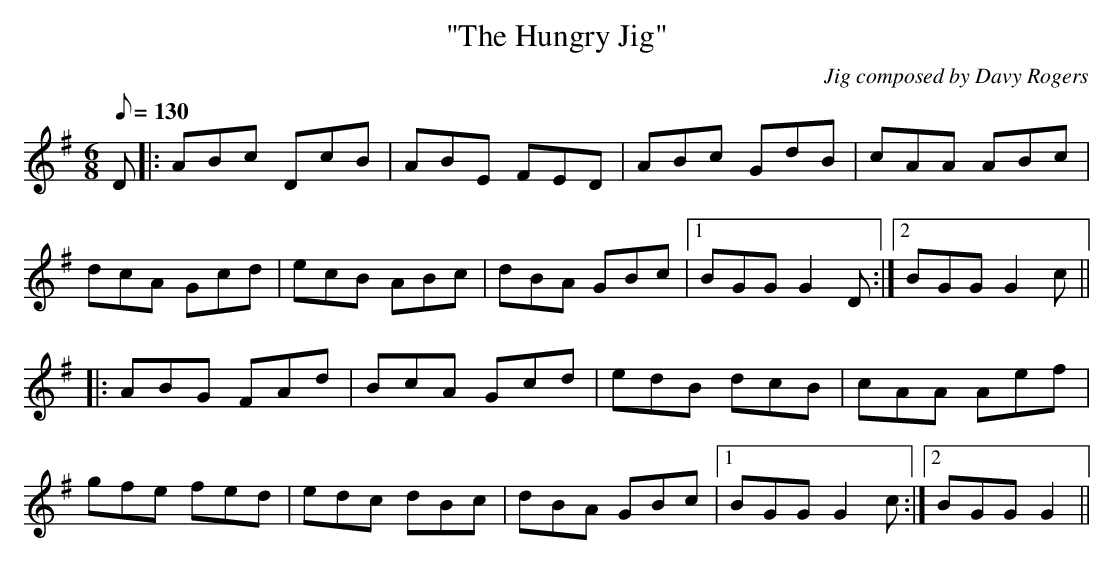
X:1
T:"The Hungry Jig"
C:Jig composed by Davy Rogers
L:1/8
Q:130
K:G
M:6/8
D |: ABc DcB | ABE FED | ABc GdB | cAA ABc |
dcA Gcd | ecB ABc | dBA GBc |1 BGG G2D :|2 BGG G2c ||:
ABG FAd | BcA Gcd | edB dcB | cAA Aef |
gfe fed | edc dBc | dBA GBc |1 BGG G2c :|2 BGG G2 ||
